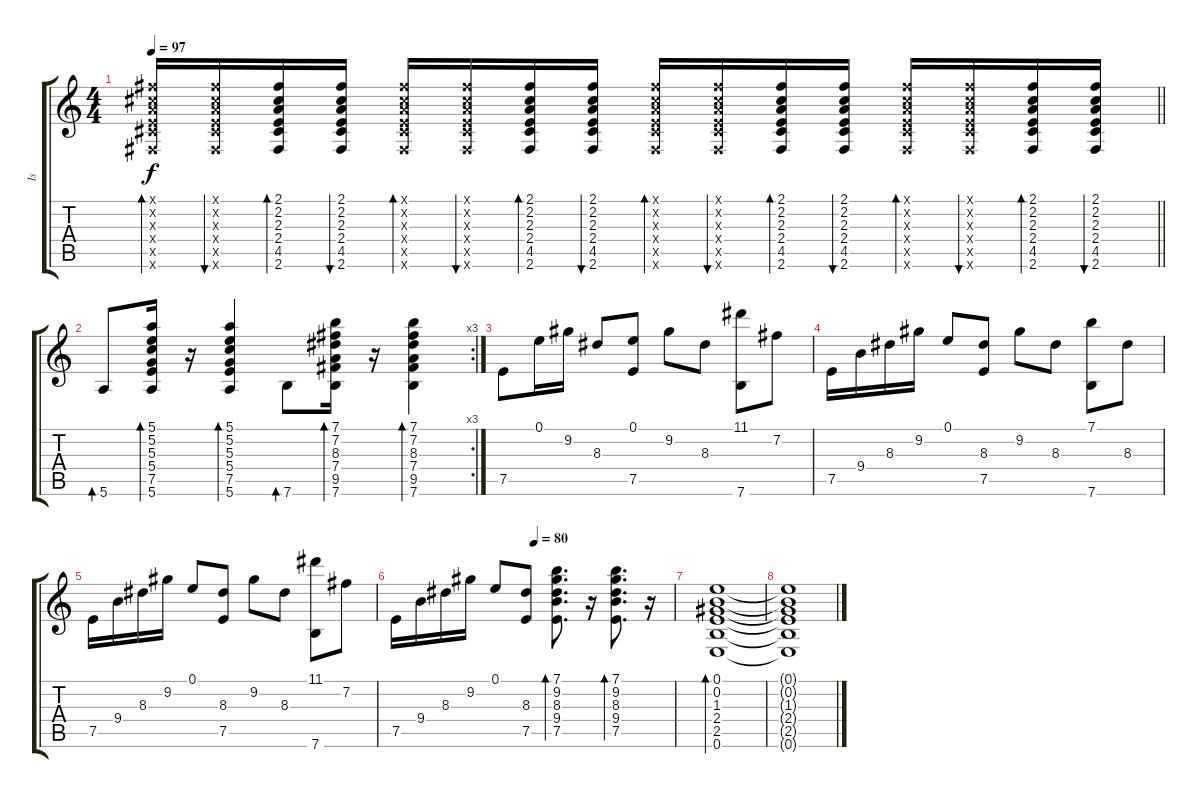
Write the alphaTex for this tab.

\track ("Is" "Is") {instrument acousticguitarnylon}
\staff {score tabs}
\tuning (E4 B3 G3 D3 A2 E2) {hide}
\ts (4 4)
\tempo 97
\clef g2
\barLineRight lightlight
\ks c
(2.1{x} 2.2{x} 2.3{x} 2.4{x} 4.5{x} 2.6{x}).16{bd 60 dy f} (2.1{x} 2.2{x} 2.3{x} 2.4{x} 4.5{x} 2.6{x}).16{bu 60} (2.1 2.2 2.3 2.4 4.5 2.6).16{bd 60} (2.1 2.2 2.3 2.4 4.5 2.6).16{bu 60} (2.1{x} 2.2{x} 2.3{x} 2.4{x} 4.5{x} 2.6{x}).16{bd 60} (2.1{x} 2.2{x} 2.3{x} 2.4{x} 4.5{x} 2.6{x}).16{bu 60} (2.1 2.2 2.3 2.4 4.5 2.6).16{bd 60} (2.1 2.2 2.3 2.4 4.5 2.6).16{bu 60} (2.1{x} 2.2{x} 2.3{x} 2.4{x} 4.5{x} 2.6{x}).16{bd 60} (2.1{x} 2.2{x} 2.3{x} 2.4{x} 4.5{x} 2.6{x}).16{bu 60} (2.1 2.2 2.3 2.4 4.5 2.6).16{bd 60} (2.1 2.2 2.3 2.4 4.5 2.6).16{bu 60} (2.1{x} 2.2{x} 2.3{x} 2.4{x} 4.5{x} 2.6{x}).16{bd 60} (2.1{x} 2.2{x} 2.3{x} 2.4{x} 4.5{x} 2.6{x}).16{bu 60} (2.1 2.2 2.3 2.4 4.5 2.6).16{bd 60} (2.1 2.2 2.3 2.4 4.5 2.6).16{bu 60} |
\rc 3
5.6.8{bd 60} (5.1 5.2 5.3 5.4 7.5 5.6).16{bd 60} r.16 (5.1 5.2 5.3 5.4 7.5 5.6).4{bd 60} 7.6.8{bd 60} (7.1 7.2 8.3 7.4 9.5 7.6).16{bd 60} r.16 (7.1 7.2 8.3 7.4 9.5 7.6).4{bd 60} |
7.5.8 0.1.16 9.2.16 8.3.8 (0.1 7.5).8 9.2.8 8.3.8 (11.1 7.6).8 7.2.8 |
7.5.16 9.4.16 8.3.16 9.2.16 0.1.8 (8.3 7.5).8 9.2.8 8.3.8 (7.1 7.6).8 8.3.8 |
7.5.16 9.4.16 8.3.16 9.2.16 0.1.8 (8.3 7.5).8 9.2.8 8.3.8 (11.1 7.6).8 7.2.8 |
\tempo (80 0.5)
7.5.16 9.4.16 8.3.16 9.2.16 0.1.8 (8.3 7.5).8 (7.1 9.2 8.3 9.4 7.5).8{d bd 120} r.16 (7.1 9.2 8.3 9.4 7.5).8{d bd 120} r.16 |
(0.1 0.2 1.3 2.4 2.5 0.6).1{bd 240} |
(0.1{t} 0.2{t} 1.3{t} 2.4{t} 2.5{t} 0.6{t}).1
